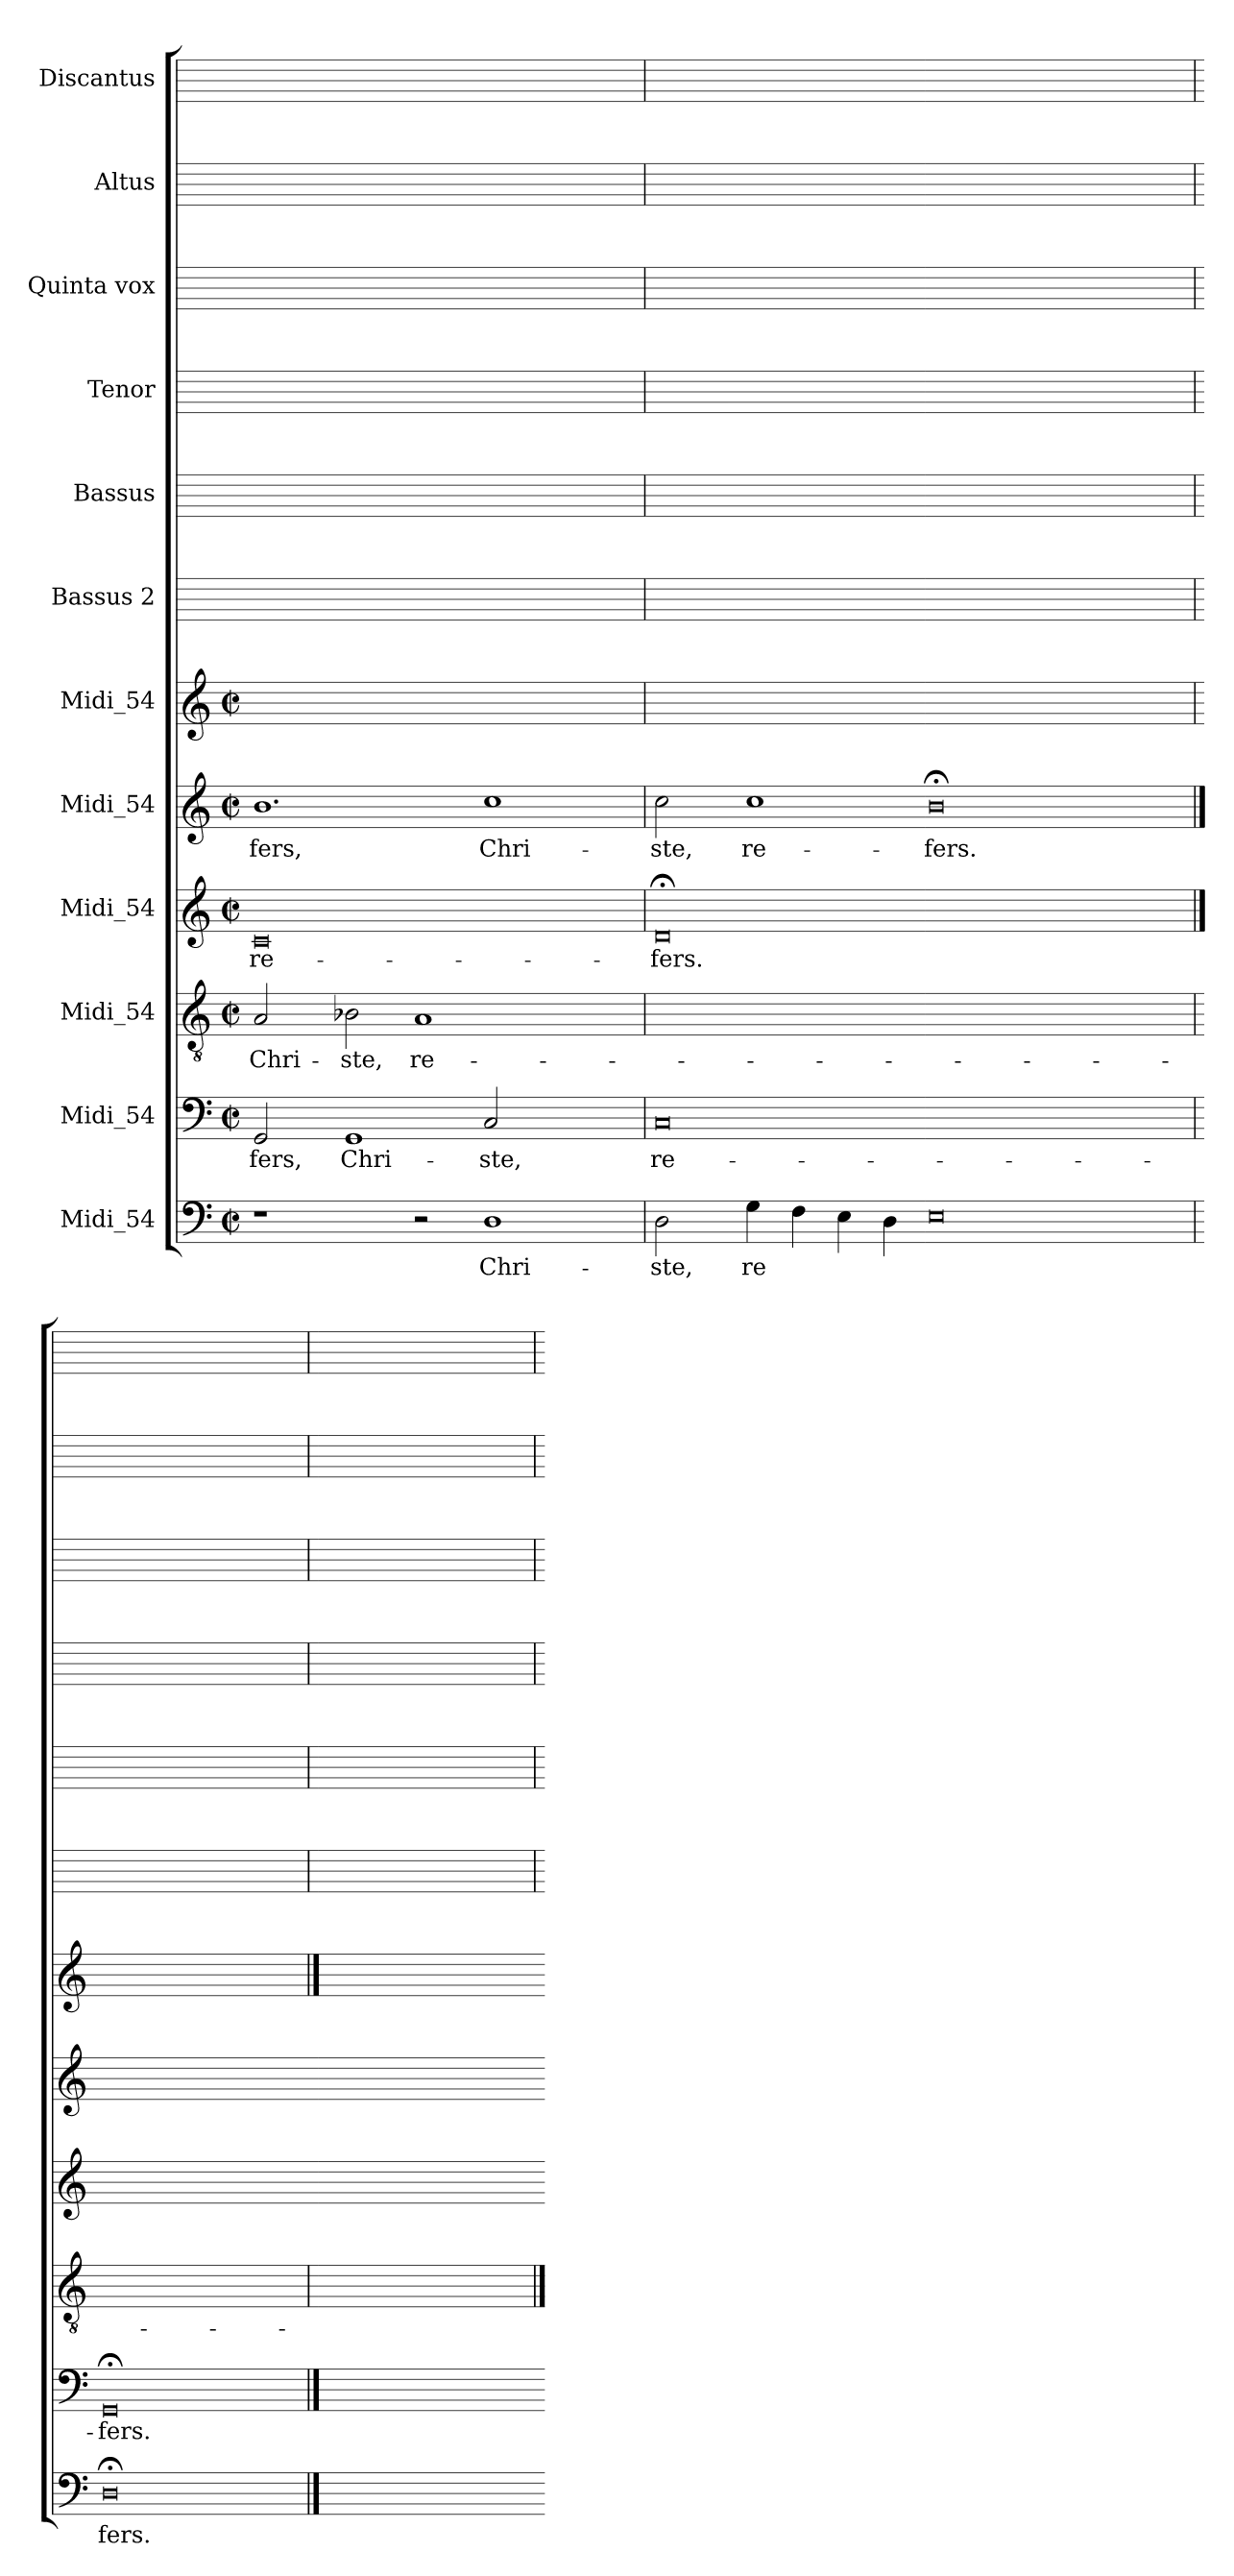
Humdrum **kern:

**kern	**text	**kern	**text	**kern	**text	**kern	**text	**kern	**text	**kern	**text	**kern	**kern	**kern	**kern	**kern	**kern
*part12	*part12	*part11	*part11	*part10	*part10	*part9	*part9	*part8	*part8	*part7	*part7	*part6	*part5	*part4	*part3	*part2	*part1
*staff12	*staff12	*staff11	*staff11	*staff10	*staff10	*staff9	*staff9	*staff8	*staff8	*staff7	*staff7	*staff6	*staff5	*staff4	*staff3	*staff2	*staff1
*I"Midi_54	*	*I"Midi_54	*	*I"Midi_54	*	*I"Midi_54	*	*I"Midi_54	*	*I"Midi_54	*	*I"Bassus 2	*I"Bassus	*I"Tenor	*I"Quinta vox	*I"Altus	*I"Discantus
*clefF4	*	*clefF4	*	*clefGv2	*	*clefG2	*	*clefG2	*	*clefG2	*	*	*	*	*	*	*
*k[]	*	*k[]	*	*k[]	*	*k[]	*	*k[]	*	*k[]	*	*	*	*	*	*	*
*C:	*	*C:	*	*C:	*	*C:	*	*C:	*	*C:	*	*	*	*	*	*	*
*M4/2	*	*M4/2	*	*M4/2	*	*M4/2	*	*M4/2	*	*M4/2	*	*	*	*	*	*	*
*met(c|)	*	*met(c|)	*	*met(c|)	*	*met(c|)	*	*met(c|)	*	*met(c|)	*	*	*	*	*	*	*
=	=	=	=	=	=	=	=	=	=	=	=	=	=	=	=	=	=
!	!	!	!LO:LY:b	!	!LO:LY:b	!	!LO:LY:b	!	!LO:LY:b	!	!LO:LY:b	!	!	!	!	!	!
1r	.	2GG	-fers,	2A	Chri-	0c	re-	1.b	-fers,	[0g;<yy	fers.	4ryy	4ryy	4ryy	4ryy	4ryy	4ryy
.	.	.	.	.	.	.	.	.	.	.	.	0ryy	0ryy	0ryy	0ryy	0ryy	0ryy
!	!	!	!LO:LY:b	!	!LO:LY:b	!	!	!	!	!	!	!	!	!	!	!	!
.	.	1GG	Chri-	2B-X	-ste,	.	.	.	.	.	.	.	.	.	.	.	.
!	!	!	!	!	!LO:LY:b	!	!	!	!	!	!	!	!	!	!	!	!
2r	.	.	.	1A	re-	.	.	.	.	.	.	.	.	.	.	.	.
!	!LO:LY:b	!	!LO:LY:b	!	!	!	!	!	!LO:LY:b	!	!	!	!	!	!	!	!
1D	Chri-	2C	-ste,	.	.	.	.	1cc	Chri-	.	.	.	.	.	.	.	.
.	.	2ryy	.	2ryy	.	2ryy	.	.	.	2ryy	.	.	.	.	.	.	.
.	.	.	.	.	.	.	.	.	.	.	.	4ryy	4ryy	4ryy	4ryy	4ryy	4ryy
=	=	=	=	=	=	=	=	=	=	=	=	=	=	=	=	=	=
!	!LO:LY:b	!	!LO:LY:b	!	!LO:LY:b	!	!LO:LY:b	!	!LO:LY:b	!	!	!	!	!	!	!	!
2D	-ste,	0C	re-	[0G;<yy	-fers.	0d;<	-fers.	2cc	-ste,	0gyy_	.	4ryy	4ryy	4ryy	4ryy	4ryy	4ryy
.	.	.	.	.	.	.	.	.	.	.	.	0ryy	0ryy	0ryy	0ryy	0ryy	0ryy
!	!LO:LY:b	!	!	!	!	!	!	!	!LO:LY:b	!	!	!	!	!	!	!	!
4G	re	.	.	.	.	.	.	1cc	re-	.	.	.	.	.	.	.	.
4F	.	.	.	.	.	.	.	.	.	.	.	.	.	.	.	.	.
4E	.	.	.	.	.	.	.	.	.	.	.	.	.	.	.	.	.
4D	.	.	.	.	.	.	.	.	.	.	.	.	.	.	.	.	.
!	!	!	!	!	!	!	!	!	!LO:LY:b	!	!	!	!	!	!	!	!
0E	.	.	.	.	.	.	.	0b;<	-fers.	.	.	.	.	.	.	.	.
.	.	1.ryy	.	1.ryy	.	1.ryy	.	.	.	1.ryy	.	.	.	.	.	.	.
.	.	.	.	.	.	.	.	.	.	.	.	1ryy	1ryy	1ryy	1ryy	1ryy	1ryy
.	.	.	.	.	.	.	.	.	.	.	.	4ryy	4ryy	4ryy	4ryy	4ryy	4ryy
=	=	=	=	=	=	==	=	==	=	=	=	=	=	=	=	=	=
!	!LO:LY:b	!	!LO:LY:b	!	!	!	!	!	!	!	!	!	!	!	!	!	!
0D;<	fers.	0GG;<	-fers.	0Gyy_	.	0ryy	.	0ryy	.	0gyy]	.	4ryy	4ryy	4ryy	4ryy	4ryy	4ryy
.	.	.	.	.	.	.	.	.	.	.	.	1..ryy	1..ryy	1..ryy	1..ryy	1..ryy	1..ryy
==	=	==	=	=	=	=	=	=	=	==	=	=	=	=	=	=	=
0ryy	.	0ryy	.	0Gyy]	.	0ryy	.	0ryy	.	0ryy	.	4ryy	4ryy	4ryy	4ryy	4ryy	4ryy
.	.	.	.	.	.	.	.	.	.	.	.	1..ryy	1..ryy	1..ryy	1..ryy	1..ryy	1..ryy
=	=	=	=	==	=	=	=	=	=	=	=	=	=	=	=	=	=
*-	*-	*-	*-	*-	*-	*-	*-	*-	*-	*-	*-	*-	*-	*-	*-	*-	*-
